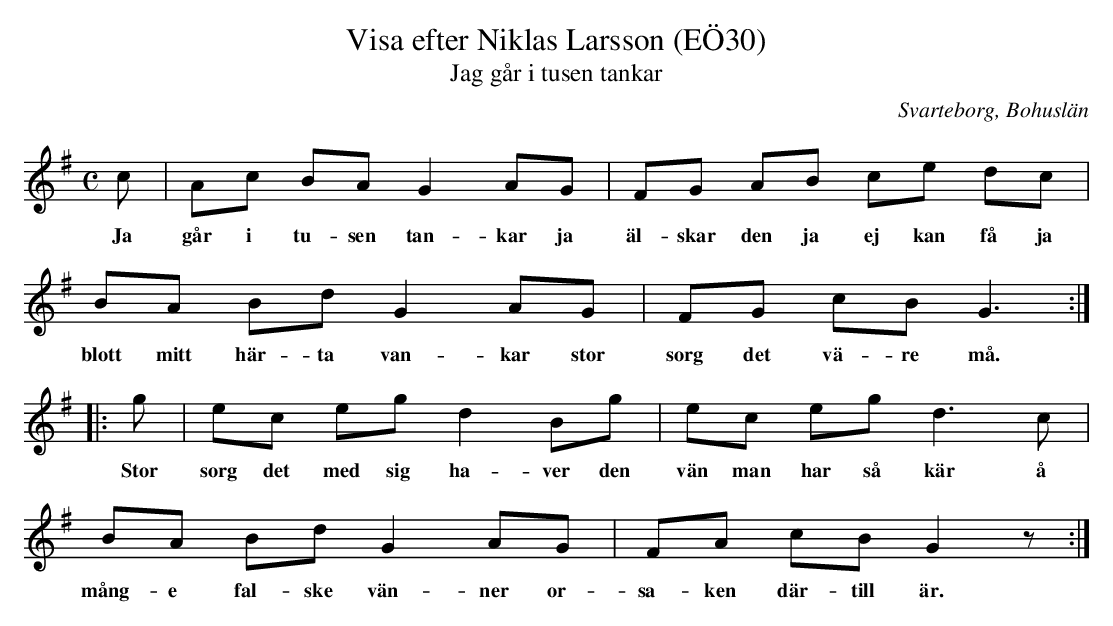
X:1
T:Visa efter Niklas Larsson (EÖ30)
T:Jag går i tusen tankar
O:Svarteborg, Bohuslän
M:C
L:1/8
Q: 80
K: G
c | Ac BA G2 AG | FG AB ce dc | BA Bd G2 AG | FG cB2< G2 ::
w: Ja går i tu-sen tan-kar ja äl-skar den ja ej kan få ja blott mitt här-ta van-kar stor sorg det vä-re må.
g | ec eg d2 Bg | ec eg2< d2c | BA Bd G2 AG | FA cB G2z :|
w: Stor sorg det med sig ha-ver den vän man har så kär å mång-e fal-ske vän-ner or-sa-ken där-till är.
